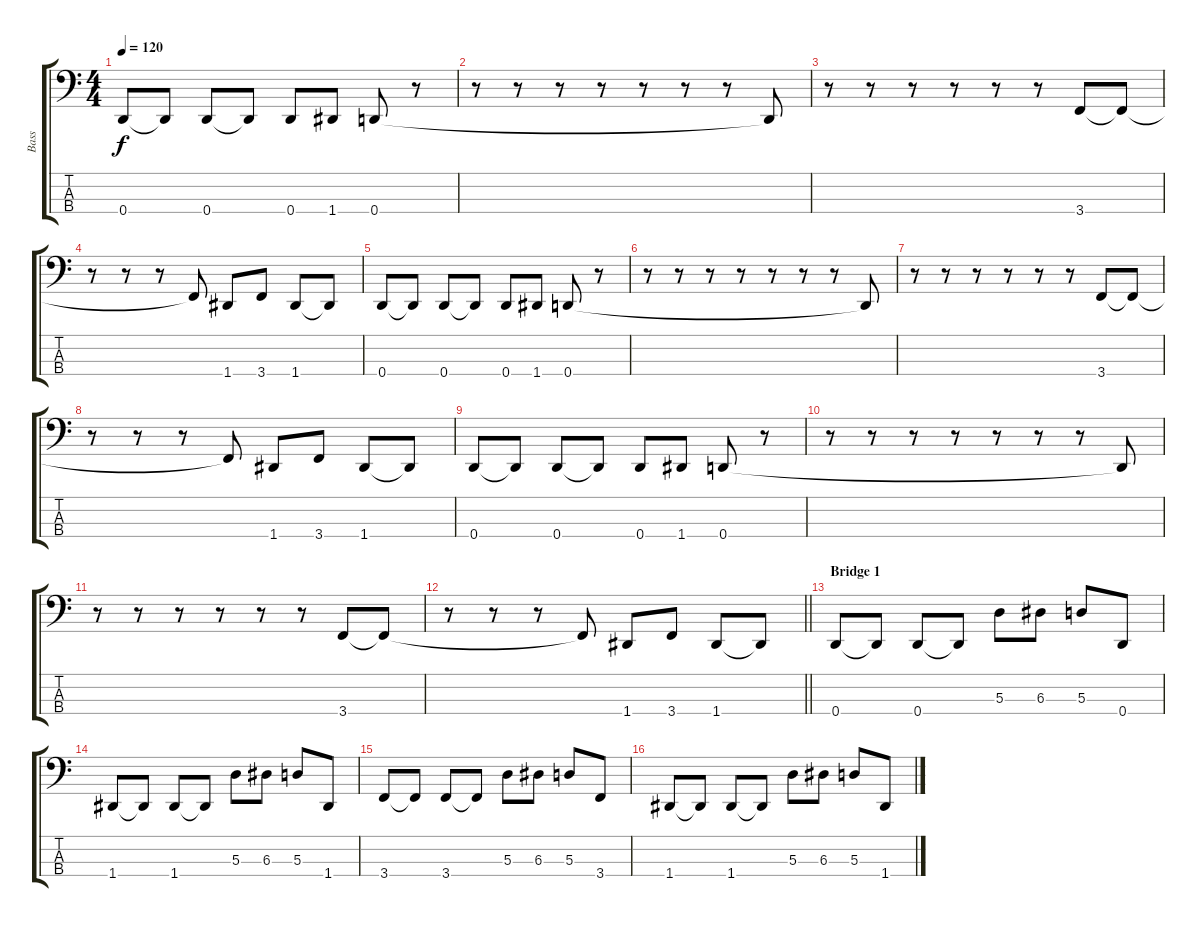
\track ("Bass" "Bass") {instrument electricbasspick}
\staff {score tabs}
\tuning (G2 D2 A1 D1) {hide}
\ts (4 4)
\tempo 120
\clef f4
\ks c
0.4.8{dy f} 0.4{t}.8 0.4.8 0.4{t}.8 0.4.8 1.4.8 0.4.8 r.8 |
r.8 r.8 r.8 r.8 r.8 r.8 r.8 0.4{t}.8 |
r.8 r.8 r.8 r.8 r.8 r.8 3.4.8 3.4{t}.8 |
r.8 r.8 r.8 3.4{t}.8 1.4.8 3.4.8 1.4.8 1.4{t}.8 |
0.4.8 0.4{t}.8 0.4.8 0.4{t}.8 0.4.8 1.4.8 0.4.8 r.8 |
r.8 r.8 r.8 r.8 r.8 r.8 r.8 0.4{t}.8 |
r.8 r.8 r.8 r.8 r.8 r.8 3.4.8 3.4{t}.8 |
r.8 r.8 r.8 3.4{t}.8 1.4.8 3.4.8 1.4.8 1.4{t}.8 |
0.4.8 0.4{t}.8 0.4.8 0.4{t}.8 0.4.8 1.4.8 0.4.8 r.8 |
r.8 r.8 r.8 r.8 r.8 r.8 r.8 0.4{t}.8 |
r.8 r.8 r.8 r.8 r.8 r.8 3.4.8 3.4{t}.8 |
\barLineRight lightlight
r.8 r.8 r.8 3.4{t}.8 1.4.8 3.4.8 1.4.8 1.4{t}.8 |
\section ("" "Bridge 1")
0.4.8 0.4{t}.8 0.4.8 0.4{t}.8 5.3.8 6.3.8 5.3.8 0.4.8 |
1.4.8 1.4{t}.8 1.4.8 1.4{t}.8 5.3.8 6.3.8 5.3.8 1.4.8 |
3.4.8 3.4{t}.8 3.4.8 3.4{t}.8 5.3.8 6.3.8 5.3.8 3.4.8 |
1.4.8 1.4{t}.8 1.4.8 1.4{t}.8 5.3.8 6.3.8 5.3.8 1.4.8
